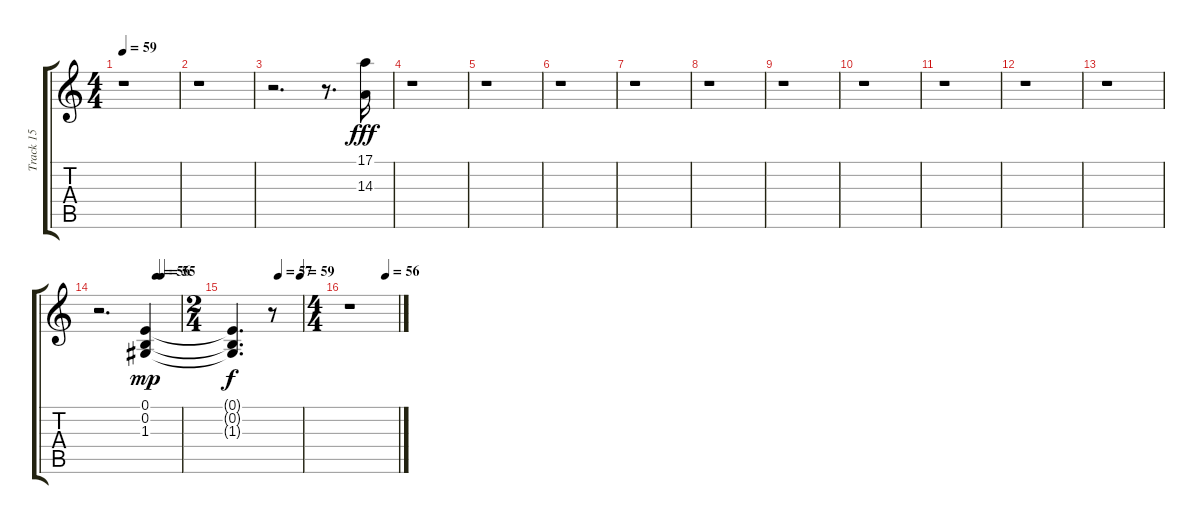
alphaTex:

\track ("Track 15" "Track 15") {instrument brasssection}
\staff {score tabs}
\tuning (E4 B3 G3 D3 A2 E2) {hide}
\ts (4 4)
\tempo 59
\clef g2
\ks c
r.1{dy fff} |
r.1 |
r.2{d} r.8{d} (17.1 14.3).16 |
r.1 |
r.1 |
r.1 |
r.1 |
r.1 |
r.1 |
r.1 |
r.1 |
r.1 |
r.1 |
\tempo (56 0.7083333333333334)
\tempo (55 0.7708333333333334)
r.2{d} (0.1 0.2 1.3).4{dy mp} |
\ts (2 4)
\tempo (57 0.6666666666666666)
\tempo (59 0.9791666666666666)
(0.1{t} 0.2{t} 1.3{t}).4{d dy f} r.8 |
\ts (4 4)
\tempo (56 0.75)
r.1
